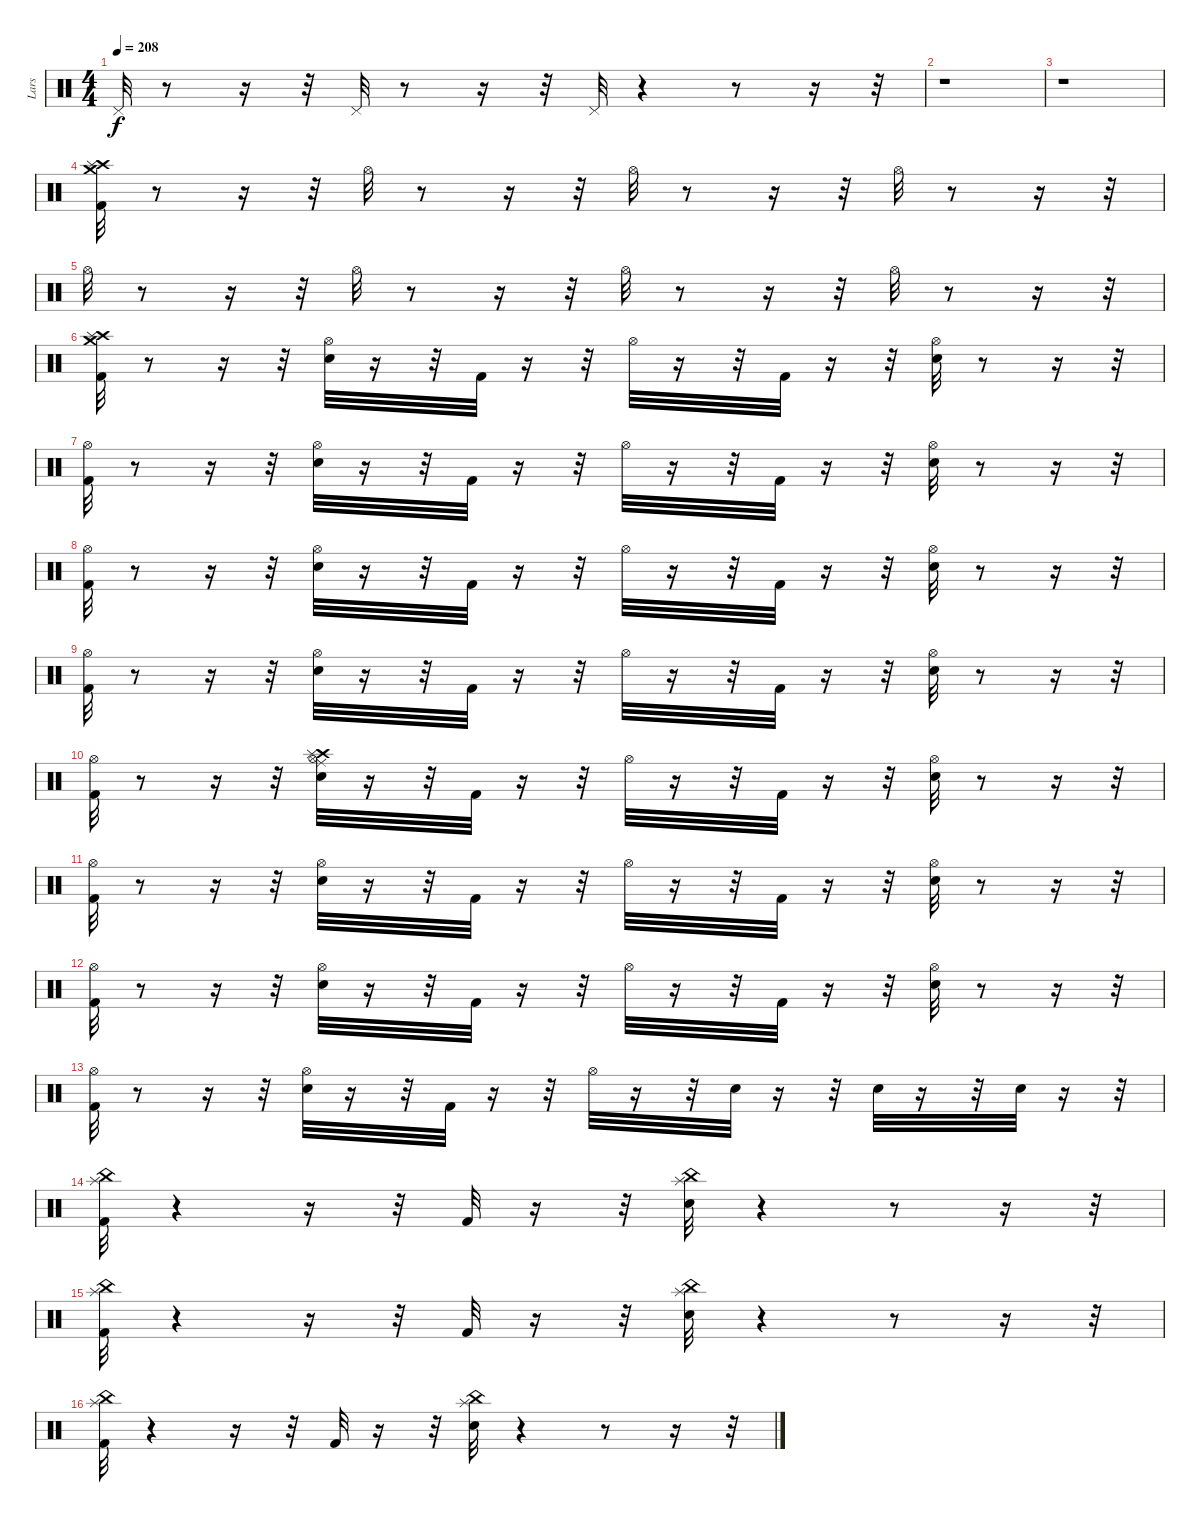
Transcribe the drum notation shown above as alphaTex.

\track ("Lars" "Lars") {instrument percussion}
\staff {score}
\articulation defaults
\ts (4 4)
\tempo 208
\clef neutral
\ks c "Pedal Hi-Hat (hit)".32{dy f}
r.8 r.16 r.32 "Pedal Hi-Hat (hit)".32 r.8 r.16 r.32 "Pedal Hi-Hat (hit)".32 r.4 r.8 r.16 r.32 |
r.1 |
r.1 |
("Kick (hit) 2" "Crash high (hit)" "Crash medium (hit)" "Splash (hit)").32 r.8 r.16 r.32 "Hi-Hat (open)".32 r.8 r.16 r.32 "Hi-Hat (open)".32 r.8 r.16 r.32 "Hi-Hat (open)".32 r.8 r.16 r.32 |
"Hi-Hat (open)".32 r.8 r.16 r.32 "Hi-Hat (open)".32 r.8 r.16 r.32 "Hi-Hat (open)".32 r.8 r.16 r.32 "Hi-Hat (open)".32 r.8 r.16 r.32 |
("Kick (hit) 2" "Crash high (hit)" "Crash medium (hit)" "Splash (hit)").32 r.8 r.16 r.32 ("Snare (hit) 2" "Hi-Hat (open)").32 r.16 r.32 "Kick (hit) 2".32 r.16 r.32 "Hi-Hat (open)".32 r.16 r.32 "Kick (hit) 2".32 r.16 r.32 ("Snare (hit) 2" "Hi-Hat (open)").32 r.8 r.16 r.32 |
("Kick (hit) 2" "Hi-Hat (open)").32 r.8 r.16 r.32 ("Snare (hit) 2" "Hi-Hat (open)").32 r.16 r.32 "Kick (hit) 2".32 r.16 r.32 "Hi-Hat (open)".32 r.16 r.32 "Kick (hit) 2".32 r.16 r.32 ("Snare (hit) 2" "Hi-Hat (open)").32 r.8 r.16 r.32 |
("Kick (hit) 2" "Hi-Hat (open)").32 r.8 r.16 r.32 ("Snare (hit) 2" "Hi-Hat (open)").32 r.16 r.32 "Kick (hit) 2".32 r.16 r.32 "Hi-Hat (open)".32 r.16 r.32 "Kick (hit) 2".32 r.16 r.32 ("Snare (hit) 2" "Hi-Hat (open)").32 r.8 r.16 r.32 |
("Kick (hit) 2" "Hi-Hat (open)").32 r.8 r.16 r.32 ("Snare (hit) 2" "Hi-Hat (open)").32 r.16 r.32 "Kick (hit) 2".32 r.16 r.32 "Hi-Hat (open)".32 r.16 r.32 "Kick (hit) 2".32 r.16 r.32 ("Snare (hit) 2" "Hi-Hat (open)").32 r.8 r.16 r.32 |
("Kick (hit) 2" "Hi-Hat (open)").32 r.8 r.16 r.32 ("Crash high (hit)" "Ride (middle)" "Splash (hit)" "Snare (hit) 2" "Hi-Hat (open)").32 r.16 r.32 "Kick (hit) 2".32 r.16 r.32 "Hi-Hat (open)".32 r.16 r.32 "Kick (hit) 2".32 r.16 r.32 ("Snare (hit) 2" "Hi-Hat (open)").32 r.8 r.16 r.32 |
("Kick (hit) 2" "Hi-Hat (open)").32 r.8 r.16 r.32 ("Snare (hit) 2" "Hi-Hat (open)").32 r.16 r.32 "Kick (hit) 2".32 r.16 r.32 "Hi-Hat (open)".32 r.16 r.32 "Kick (hit) 2".32 r.16 r.32 ("Snare (hit) 2" "Hi-Hat (open)").32 r.8 r.16 r.32 |
("Kick (hit) 2" "Hi-Hat (open)").32 r.8 r.16 r.32 ("Snare (hit) 2" "Hi-Hat (open)").32 r.16 r.32 "Kick (hit) 2".32 r.16 r.32 "Hi-Hat (open)".32 r.16 r.32 "Kick (hit) 2".32 r.16 r.32 ("Snare (hit) 2" "Hi-Hat (open)").32 r.8 r.16 r.32 |
("Kick (hit) 2" "Hi-Hat (open)").32 r.8 r.16 r.32 ("Snare (hit) 2" "Hi-Hat (open)").32 r.16 r.32 "Kick (hit) 2".32 r.16 r.32 "Hi-Hat (open)".32 r.16 r.32 "Snare (hit) 2".32 r.16 r.32 "Snare (hit) 2".32 r.16 r.32 "Snare (hit) 2".32 r.16 r.32 |
("Kick (hit) 2" "China (hit)" "Splash (hit)").32 r.4 r.16 r.32 "Kick (hit) 2".32 r.16 r.32 ("Snare (hit) 2" "China (hit)" "Splash (hit)").32 r.4 r.8 r.16 r.32 |
("Kick (hit) 2" "China (hit)" "Splash (hit)").32 r.4 r.16 r.32 "Kick (hit) 2".32 r.16 r.32 ("Snare (hit) 2" "China (hit)" "Splash (hit)").32 r.4 r.8 r.16 r.32 |
("Kick (hit) 2" "China (hit)" "Splash (hit)").32 r.4 r.16 r.32 "Kick (hit) 2".32 r.16 r.32 ("Snare (hit) 2" "China (hit)" "Splash (hit)").32 r.4 r.8 r.16 r.32
